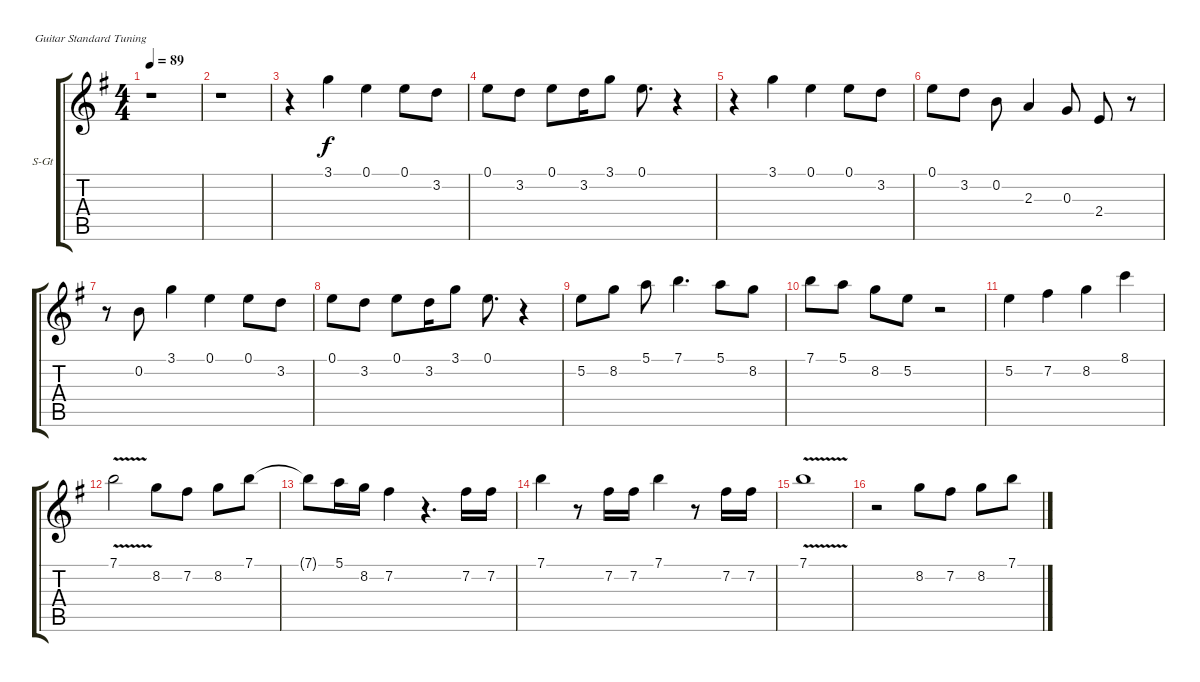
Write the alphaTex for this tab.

\bracketExtendMode groupsimilarinstruments
\firstSystemTrackNameOrientation horizontal
\otherSystemsTrackNameOrientation horizontal
\track ("Vox" "S-Gt") {instrument frenchhorn}
\staff {score tabs}
\tuning (E4 B3 G3 D3 A2 E2)
\displaytranspose 12
\ts (4 4)
\tempo 89
\clef g2
\scale
0.333333
\ks eminor
r.1{dy f} |
\scale
0.333333 r.1 |
\scale
0.305164 r.4 3.1.4 0.1.4 0.1.8 3.2.8 |
\scale
0.389671 0.1.8 3.2.8 0.1.8 3.2.16 3.1.8 0.1.8{d} r.4 |
\scale
0.305164 r.4 3.1.4 0.1.4 0.1.8 3.2.8 |
\scale
0.328947 0.1.8 3.2.8 0.2.8 2.3.4 0.3.8 2.4.8 r.8 |
\scale
0.307018 r.8 0.2.8 3.1.4 0.1.4 0.1.8 3.2.8 |
\scale
0.364035 0.1.8 3.2.8 0.1.8 3.2.16 3.1.8 0.1.8{d} r.4 |
\scale
0.361039 5.2.8 8.2.8 5.1.8 7.1.4{d} 5.1.8 8.2.8 |
\scale
0.327273 7.1.8 5.1.8 8.2.8 5.2.8 r.2 |
\scale
0.311688 5.2.4 7.2.4 8.2.4 8.1.4 |
\scale
0.265082 7.1{v}.2 8.2.8 7.2.8 8.2.8 7.1.8 |
\scale
0.383912 7.1{t}.8 5.1.16 8.2.16 7.2.4 r.4{d} 7.2.16 7.2.16 |
\scale
0.351005 7.1.4 r.8 7.2.16 7.2.16 7.1.4 r.8 7.2.16 7.2.16 |
\scale
0.148681 7.1{v}.1 |
\scale
0.347722 r.2 8.2.8 7.2.8 8.2.8 7.1.8
